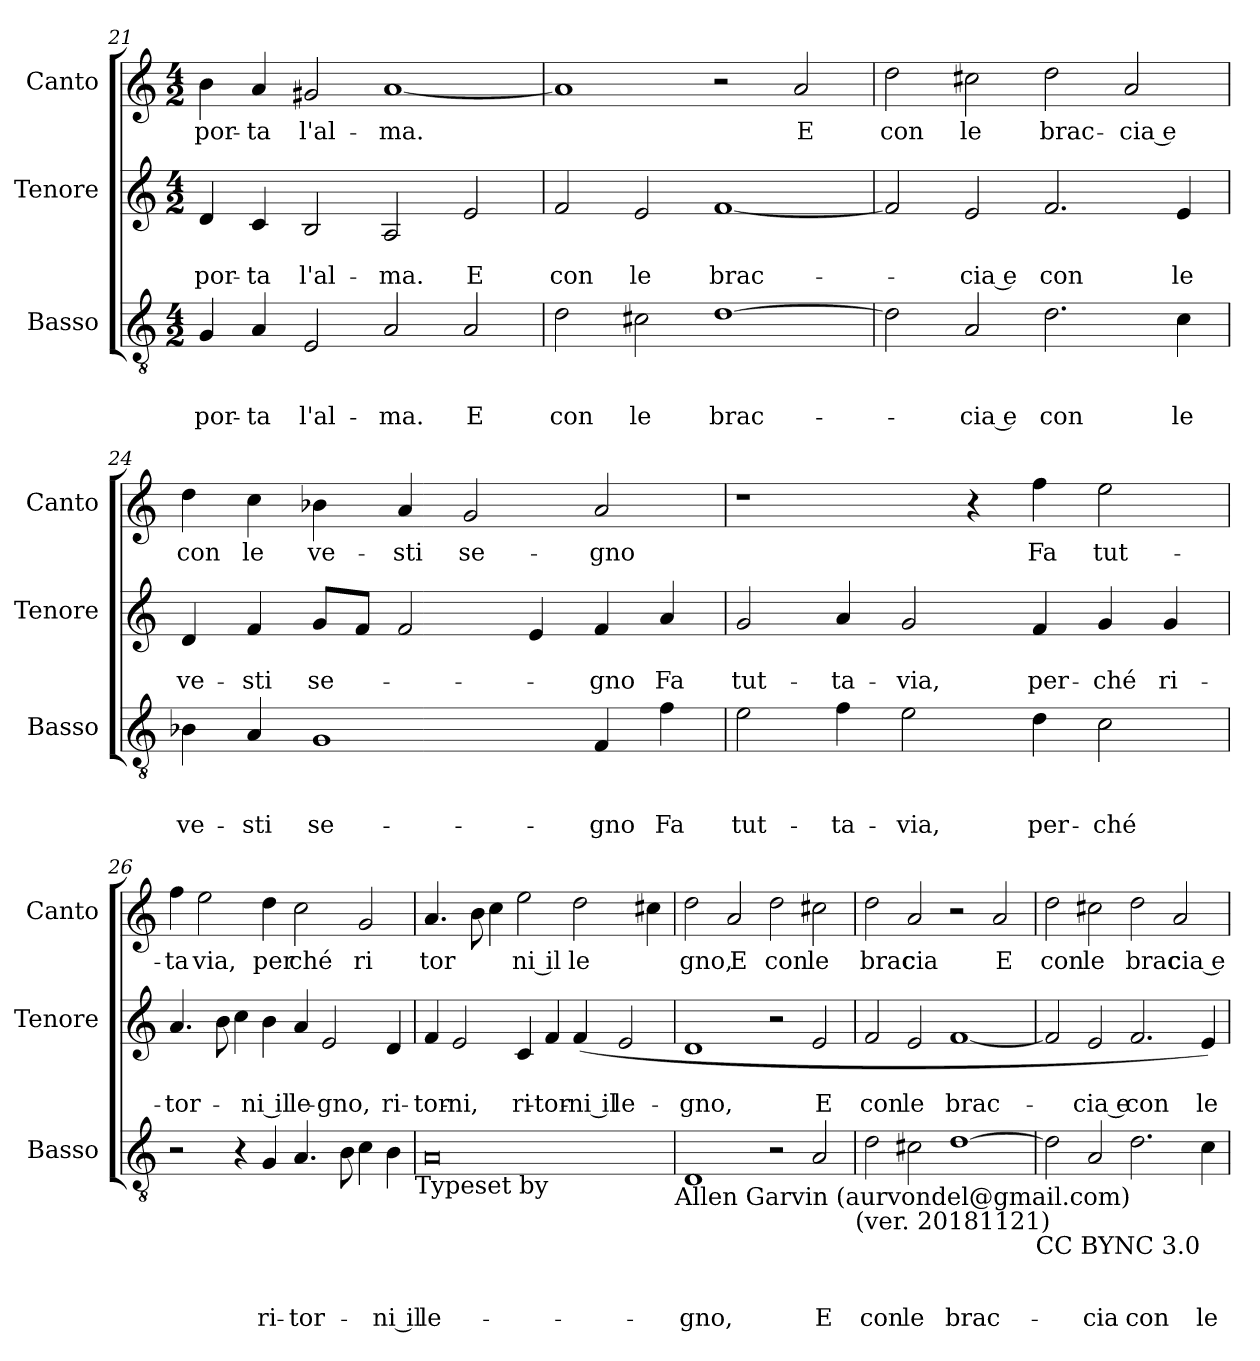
**kern	**text	**text	**text	**kern	**text	**text	**kern	**text
*part3	*part3	*part3	*part3	*part2	*part2	*part2	*part1	*part1
*staff3	*staff3	*staff3	*staff3	*staff2	*staff2	*staff2	*staff1	*staff1
*I"Basso	*	*	*	*I"Tenore	*	*	*I"Canto	*
*I'Basso	*	*	*	*I'Tenore	*	*	*I'Canto	*
*clefGv2	*	*	*	*clefG2	*	*	*clefG2	*
*k[]	*	*	*	*k[]	*	*	*k[]	*
*C:	*	*	*	*C:	*	*	*C:	*
*M4/2	*	*	*	*M4/2	*	*	*M4/2	*
=21	=21	=21	=21	=21	=21	=21	=21	=21
!	!	!	!LO:LY:b	!	!	!LO:LY:b	!	!LO:LY:b
4G/	.	.	por-	4d/	.	por-	4b\	por-
!	!	!	!LO:LY:b	!	!	!LO:LY:b	!	!LO:LY:b
4A/	.	.	-ta	4c/	.	-ta	4a/	-ta
!	!	!	!LO:LY:b	!	!	!LO:LY:b	!	!LO:LY:b
2E/	.	.	l'al-	2B/	.	l'al-	2g#X/	l'al-
!	!	!	!LO:LY:b	!	!	!LO:LY:b	!	!LO:LY:b
2A/	.	.	-ma.	2A/	.	-ma.	[<1a	-ma.
!	!	!	!LO:LY:b	!	!	!LO:LY:b	!	!
2A/	.	.	E	2e/	.	E	.	.
!!LO:LB:g=z
=22	=22	=22	=22	=22	=22	=22	=22	=22
!	!	!	!LO:LY:b	!	!	!LO:LY:b	!	!
2d\	.	.	con	2f/	.	con	1a]	.
!	!	!	!LO:LY:b	!	!	!LO:LY:b	!	!
2c#X\	.	.	le	2e/	.	le	.	.
!	!	!	!LO:LY:b	!	!	!LO:LY:b	!	!
[>1d	.	.	brac-	[<1f	.	brac-	2r	.
!	!	!	!	!	!	!	!	!LO:LY:b
.	.	.	.	.	.	.	2a/	E
=23	=23	=23	=23	=23	=23	=23	=23	=23
!	!	!	!	!	!	!	!	!LO:LY:b
2d\]	.	.	.	2f/]	.	.	2dd\	con
!	!	!	!LO:LY:b:rj	!	!	!LO:LY:b:rj	!	!LO:LY:b
2A/	.	.	-cia e	2e/	.	-cia e	2cc#X\	le
!	!	!	!LO:LY:b	!	!	!LO:LY:b	!	!LO:LY:b
2.d\	.	.	con	2.f/	.	con	2dd\	brac-
!	!	!	!	!	!	!	!	!LO:LY:b:rj
.	.	.	.	.	.	.	2a/	-cia e
!	!	!	!LO:LY:b	!	!	!LO:LY:b	!	!
4c\	.	.	le	(4e/	.	le	.	.
=24	=24	=24	=24	=24	=24	=24	=24	=24
!	!	!	!LO:LY:b	!	!	!LO:LY:b	!	!LO:LY:b
4B-X\	.	.	ve-	4d/	.	ve-	4dd\	con
!	!	!	!LO:LY:b	!	!	!LO:LY:b	!	!LO:LY:b
4A/	.	.	-sti	4f/	.	-sti	4cc\	le
!	!	!	!LO:LY:b	!	!	!LO:LY:b	!	!LO:LY:b
1G	.	.	se-	8g/L	.	se-	4b-X\	ve-
.	.	.	.	8f/J	.	.	.	.
!	!	!	!	!	!	!	!	!LO:LY:b
.	.	.	.	2f/	.	.	4a/	-sti
!	!	!	!	!	!	!	!	!LO:LY:b
.	.	.	.	.	.	.	2g/	se-
.	.	.	.	4e/	.	.	.	.
!	!	!	!LO:LY:b	!	!	!LO:LY:b	!	!LO:LY:b
4F/	.	.	-gno	4f/	.	-gno	2a/	-gno
!	!	!	!LO:LY:b	!	!	!LO:LY:b	!	!
4f\	.	.	Fa	4a/	.	Fa	.	.
=25	=25	=25	=25	=25	=25	=25	=25	=25
!	!	!	!LO:LY:b	!	!	!LO:LY:b	!	!
2e\	.	.	tut-	2g/	.	tut-	1r	.
!	!	!	!LO:LY:b	!	!	!LO:LY:b	!	!
4f\	.	.	-ta-	4a/	.	-ta-	.	.
!	!	!	!LO:LY:b	!	!	!LO:LY:b	!	!
2e\	.	.	-via,	2g/	.	-via,	.	.
.	.	.	.	.	.	.	4r	.
!	!	!	!LO:LY:b	!	!	!LO:LY:b	!	!LO:LY:b
4d\	.	.	per-	4f/	.	per-	4ff\	Fa
!	!	!	!LO:LY:b	!	!	!LO:LY:b	!	!LO:LY:b
2c\	.	.	-ché	4g/	.	-ché	2ee\	tut-
!	!	!	!	!	!	!LO:LY:b	!	!
.	.	.	.	4g/	.	ri-	.	.
!!LO:LB:g=z
=26	=26	=26	=26	=26	=26	=26	=26	=26
!	!	!	!	!	!	!LO:LY:b	!	!LO:LY:b
2r	.	.	.	4.a/	.	-tor-	4ff\	-ta
!	!	!	!	!	!	!	!	!LO:LY:b
.	.	.	.	.	.	.	2ee\	via,
.	.	.	.	8b\	.	.	.	.
4r	.	.	.	4cc\	.	.	.	.
!	!	!	!LO:LY:b	!	!	!LO:LY:b:rj	!	!LO:LY:b
4G/	.	.	ri-	4b\	.	-ni il	4dd\	per
!	!	!	!LO:LY:b	!	!	!LO:LY:b	!	!LO:LY:b
4.A/	.	.	-tor-	4a/	.	le-	2cc\	ché
!	!	!	!	!	!	!LO:LY:b	!	!
.	.	.	.	2e/	.	-gno,	.	.
8B\	.	.	.	.	.	.	.	.
!	!	!	!	!	!	!	!	!LO:LY:b
4c\	.	.	.	.	.	.	2g/	ri
!	!	!	!LO:LY:b:rj	!	!	!LO:LY:b	!	!
4B\	.	.	-ni il	4d/	.	ri-	.	.
!LO:TX:b:t=Typeset by	!	!	!	!	!	!	!	!
=27	=27	=27	=27	=27	=27	=27	=27	=27
!	!	!	!LO:LY:b	!	!	!LO:LY:b	!	!LO:LY:b
0A	.	.	le-	4f/	.	-tor-	4.a/	tor
!	!	!	!	!	!	!LO:LY:b	!	!
.	.	.	.	2e/	.	-ni,	.	.
.	.	.	.	.	.	.	8b\	.
.	.	.	.	.	.	.	4cc\	.
!	!	!	!	!	!	!LO:LY:b	!	!LO:LY:b:rj
.	.	.	.	4c/	.	ri-	2ee\	ni il
!	!	!	!	!	!	!LO:LY:b	!	!
.	.	.	.	4f/	.	-tor-	.	.
!	!	!	!	!	!	!LO:LY:b:rj	!	!LO:LY:b
.	.	.	.	(<4f/	.	-ni il	2dd\	le
!	!	!	!	!	!	!LO:LY:b	!	!
.	.	.	.	2e/	.	le-	.	.
.	.	.	.	.	.	.	4cc#\	.
!LO:TX:b:t=Allen Garvin (aurvondel@gmail.com)	!	!	!	!	!	!	!	!
=28	=28	=28	=28	=28	=28	=28	=28	=28
!	!	!	!LO:LY:b	!	!	!LO:LY:b	!	!LO:LY:b
1D	.	.	-gno,	1d	.	-gno,	2dd\	gno,
!	!	!	!	!	!	!	!	!LO:LY:b
.	.	.	.	.	.	.	2a/	E
!	!	!	!	!	!	!	!	!LO:LY:b
2r	.	.	.	2r	.	.	2dd\	con
!	!	!	!LO:LY:b	!	!	!LO:LY:b	!	!LO:LY:b
2A/	.	.	E	2e/	.	E	2cc#X\	le
!LO:TX:b:t=(ver. 2018­11­21)	!	!	!	!	!	!	!	!
=29	=29	=29	=29	=29	=29	=29	=29	=29
!	!	!	!LO:LY:b	!	!	!LO:LY:b	!	!LO:LY:b
2d\	.	.	con	2f/	.	con	2dd\	brac
!	!	!	!LO:LY:b	!	!	!LO:LY:b	!	!LO:LY:b
2c#X\	.	.	le	2e/	.	le	2a/	cia
!	!	!	!LO:LY:b	!	!	!LO:LY:b	!	!
[>1d	.	.	brac-	[<1f	.	brac-	2r	.
!	!	!	!	!	!	!	!	!LO:LY:b
.	.	.	.	.	.	.	2a/	E
!LO:TX:b:t=CC BY­NC 3.0	!	!	!	!	!	!	!	!
=30	=30	=30	=30	=30	=30	=30	=30	=30
!	!	!	!	!	!	!	!	!LO:LY:b
2d\]	.	.	.	2f/]	.	.	2dd\	con
!	!	!	!LO:LY:b	!	!	!LO:LY:b:rj	!	!LO:LY:b
2A/	.	.	-cia	2e/	.	-cia e	2cc#X\	le
!	!	!	!LO:LY:b	!	!	!LO:LY:b	!	!LO:LY:b
2.d\	.	.	con	2.f/	.	con	2dd\	brac
!	!	!	!	!	!	!	!	!LO:LY:b:rj
.	.	.	.	.	.	.	2a/	cia e
!	!	!	!LO:LY:b	!	!	!LO:LY:b	!	!
4c\	.	.	le	4e/)	.	le	.	.
=	=	=	=	=	=	=	=	=
*-	*-	*-	*-	*-	*-	*-	*-	*-
